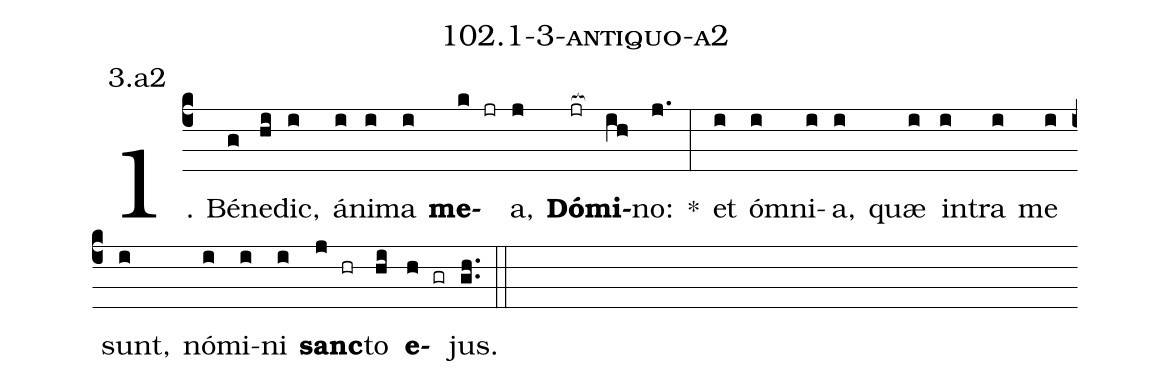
name: 102.1-3-antiquo-a2;
annotation: 3.a2;
%%
(c4)1. Bé(g)ne(hi)dic,(i) á(i)ni(i)ma(i) <b>me</b>(k jr)a,(j) <b>Dó</b>(jr[ocb:1{])<b>mi</b>(ih[ocb:0}])no:(j.) *(:) et(i) óm(i)ni(i)a,(i) quæ(i) in(i)tra(i) me(i) sunt,(i) nó(i)mi(i)ni(i) <b>sanc</b>(j hr)to(hi) <b>e</b>(h gr)jus.(gh..) (::)
